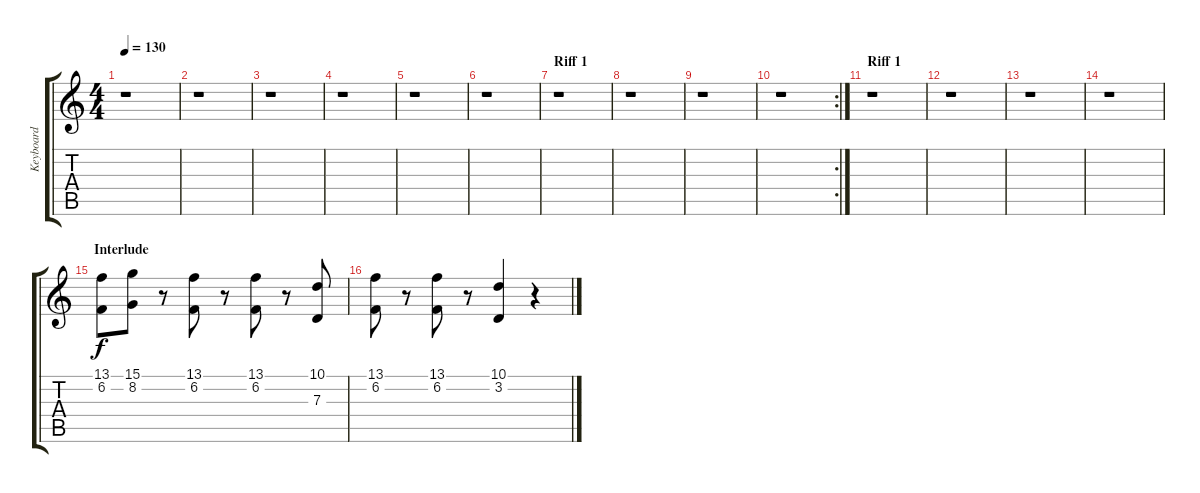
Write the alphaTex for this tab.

\track ("Keyboard" "Keyboard") {instrument rockorgan}
\staff {score tabs}
\tuning (E4 B3 G3 D3 A2 E2) {hide}
\ts (4 4)
\tempo 130
\clef g2
\ks c
r.1{dy f} |
r.1 |
r.1 |
r.1 |
r.1 |
r.1 |
\section ("" "Riff 1")
r.1 |
r.1 |
r.1 |
\rc 2
r.1 |
\section ("" "Riff 1")
r.1 |
r.1 |
r.1 |
r.1 |
\section ("" "Interlude")
(13.1 6.2).8 (15.1 8.2).8 r.8 (13.1 6.2).8 r.8 (13.1 6.2).8 r.8 (10.1 7.3).8 |
(13.1 6.2).8 r.8 (13.1 6.2).8 r.8 (10.1 3.2).4 r.4
